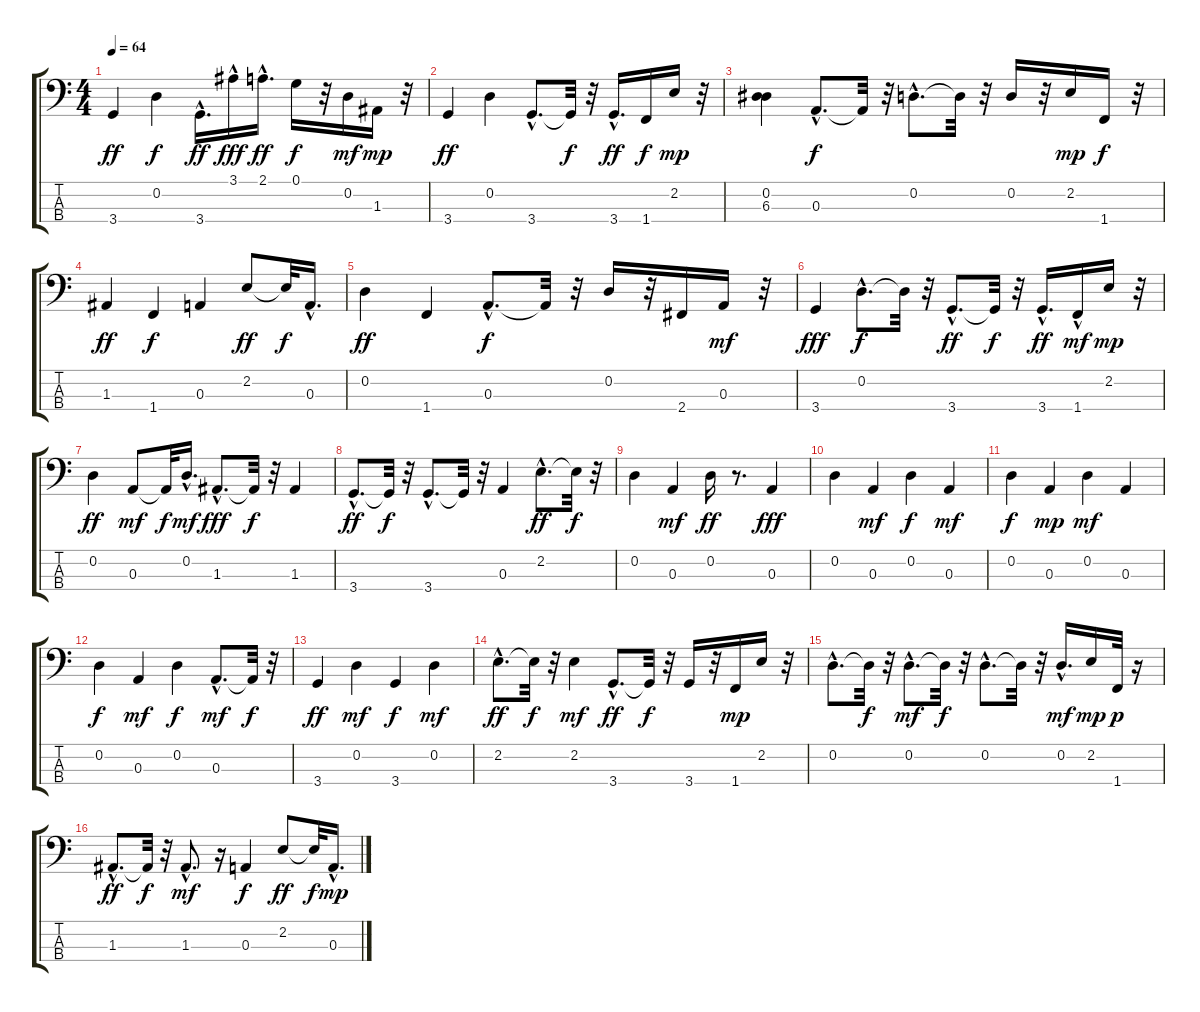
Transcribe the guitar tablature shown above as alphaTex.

\track "" {instrument electricbassfinger}
\staff {score tabs}
\tuning (G2 D2 A1 E1) {hide}
\ts (4 4)
\tempo 64
\clef f4
\ks c
3.4.4{dy ff} 0.2.4{dy f} 3.4{hac}.16{d dy ff} 3.1{hac}.16{dy fff} 2.1{hac}.16{d dy ff} 0.1.16{dy f} r.32 0.2.16{dy mf} 1.3.16{dy mp} r.32 |
3.4.4{dy ff} 0.2.4 3.4{hac}.8{d} 3.4{t}.32{dy f} r.32 3.4{hac}.16{d dy ff} 1.4.16{dy f} 2.2.16{dy mp} r.32 |
(0.2 6.3).4 0.3{hac}.8{d dy f} 0.3{t}.32 r.32 0.2{hac}.8{d} 0.2{t}.32 r.32 0.2.16 r.32 2.2.16{dy mp} 1.4.16{dy f} r.32 |
1.3.4{dy ff} 1.4.4{dy f} 0.3.4 2.2.8{dy ff} 2.2{t}.32{dy f} 0.3{hac}.16{d} |
0.2.4{dy ff} 1.4.4 0.3{hac}.8{d dy f} 0.3{t}.32 r.32 0.2.16 r.32 2.4.16 0.3.16{dy mf} r.32 |
3.4.4{dy fff} 0.2{hac}.8{d dy f} 0.2{t}.32 r.32 3.4{hac}.8{d dy ff} 3.4{t}.32{dy f} r.32 3.4{hac}.16{d dy ff} 1.4{hac}.16{dy mf} 2.2.16{dy mp} r.32 |
0.2.4{dy ff} 0.3.8{dy mf} 0.3{t}.32{dy f} 0.2{hac}.16{d dy mf} 1.3{hac}.8{d dy fff} 1.3{t}.32{dy f} r.32 1.3.4 |
3.4{hac}.8{d dy ff} 3.4{t}.32{dy f} r.32 3.4{hac}.8{d} 3.4{t}.32 r.32 0.3.4 2.2{hac}.8{d dy ff} 2.2{t}.32{dy f} r.32 |
0.2.4 0.3.4{dy mf} 0.2.16{dy ff} r.8{d} 0.3.4{dy fff} |
0.2.4 0.3.4{dy mf} 0.2.4{dy f} 0.3.4{dy mf} |
0.2.4{dy f} 0.3.4{dy mp} 0.2.4{dy mf} 0.3.4 |
0.2.4{dy f} 0.3.4{dy mf} 0.2.4{dy f} 0.3{hac}.8{d dy mf} 0.3{t}.32{dy f} r.32 |
3.4.4{dy ff} 0.2.4{dy mf} 3.4.4{dy f} 0.2.4{dy mf} |
2.2{hac}.8{d dy ff} 2.2{t}.32{dy f} r.32 2.2.4{dy mf} 3.4{hac}.8{d dy ff} 3.4{t}.32{dy f} r.32 3.4.16 r.32 1.4.16{dy mp} 2.2.16 r.32 |
0.2{hac}.8{d} 0.2{t}.32{dy f} r.32 0.2{hac}.8{d dy mf} 0.2{t}.32{dy f} r.32 0.2{hac}.8{d} 0.2{t}.32 r.32 0.2{hac}.16{d dy mf} 2.2.16{dy mp} 1.4.32{dy p} r.16 |
1.3{hac}.8{d dy ff} 1.3{t}.32{dy f} r.32 1.3{hac}.8{d dy mf} r.16 0.3.4{dy f} 2.2.8{dy ff} 2.2{t}.32{dy f} 0.3{hac}.16{d dy mp}
